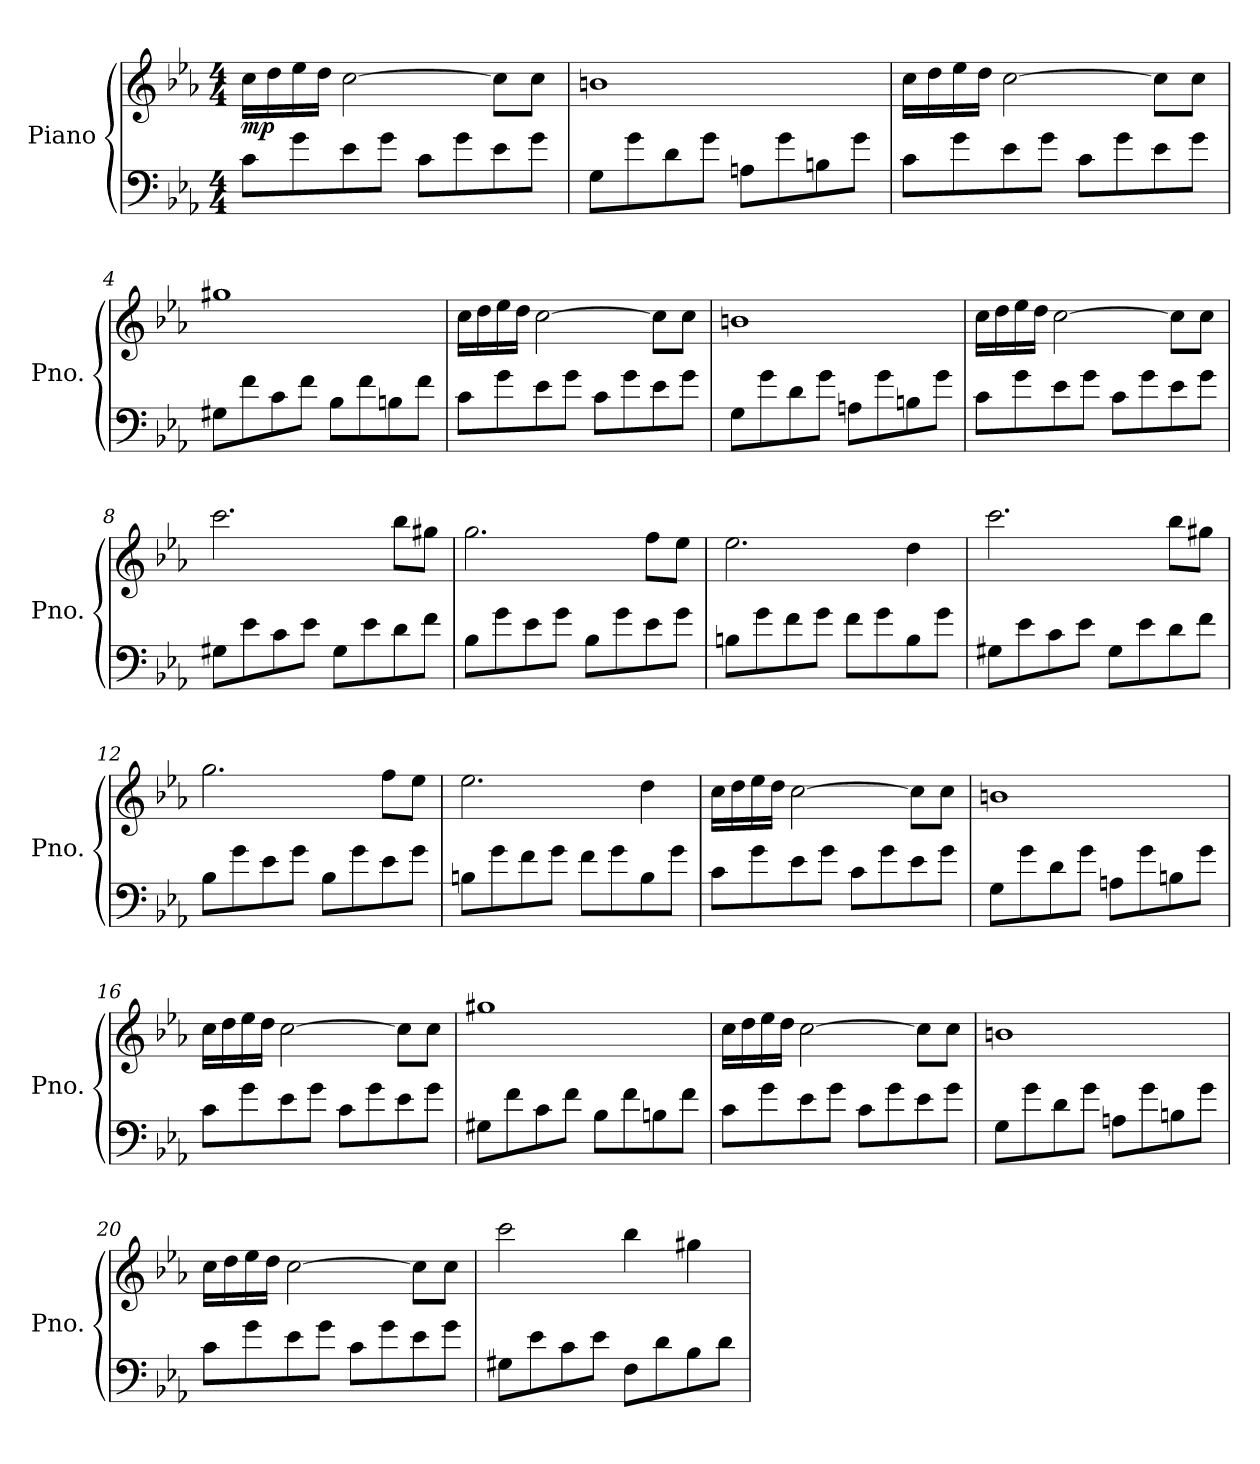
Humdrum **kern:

**kern	**kern	**dynam
*part1	*part1	*part1
*staff2	*staff1	*staff1/2
*I"Piano	*	*
*I'Pno.	*	*
*clefF4	*clefG2	*
*k[b-e-a-]	*k[b-e-a-]	*
*M4/4	*M4/4	*
*MM82	*MM82	*
=1	=1	=1
!	!	!LO:DY:b
8c\L	16cc\LL	mp
.	16dd\	.
8g\	16ee-\	.
.	16dd\JJ	.
8e-\	[2cc\	.
8g\J	.	.
8c\L	.	.
8g\	.	.
8e-\	8cc\L]	.
8g\J	8cc\J	.
=2	=2	=2
8G\L	1bn	.
8g\	.	.
8d\	.	.
8g\J	.	.
8An\L	.	.
8g\	.	.
8Bn\	.	.
8g\J	.	.
=3	=3	=3
8c\L	16cc\LL	.
.	16dd\	.
8g\	16ee-\	.
.	16dd\JJ	.
8e-\	[2cc\	.
8g\J	.	.
8c\L	.	.
8g\	.	.
8e-\	8cc\L]	.
8g\J	8cc\J	.
!!LO:LB:g=z
=4	=4	=4
8G#X\L	1gg#X	.
8f\	.	.
8c\	.	.
8f\J	.	.
8B-\L	.	.
8f\	.	.
8Bn\	.	.
8f\J	.	.
=5	=5	=5
8c\L	16cc\LL	.
.	16dd\	.
8g\	16ee-\	.
.	16dd\JJ	.
8e-\	[2cc\	.
8g\J	.	.
8c\L	.	.
8g\	.	.
8e-\	8cc\L]	.
8g\J	8cc\J	.
=6	=6	=6
8G\L	1bn	.
8g\	.	.
8d\	.	.
8g\J	.	.
8An\L	.	.
8g\	.	.
8Bn\	.	.
8g\J	.	.
!!LO:LB:g=z
=7	=7	=7
8c\L	16cc\LL	.
.	16dd\	.
8g\	16ee-\	.
.	16dd\JJ	.
8e-\	[2cc\	.
8g\J	.	.
8c\L	.	.
8g\	.	.
8e-\	8cc\L]	.
8g\J	8cc\J	.
=8	=8	=8
8G#X\L	2.ccc\	.
8e-\	.	.
8c\	.	.
8e-\J	.	.
8G#\L	.	.
8e-\	.	.
8d\	8bb-\L	.
8f\J	8gg#X\J	.
=9	=9	=9
8B-\L	2.gg\	.
8g\	.	.
8e-\	.	.
8g\J	.	.
8B-\L	.	.
8g\	.	.
8e-\	8ff\L	.
8g\J	8ee-\J	.
=10	=10	=10
8Bn\L	2.ee-\	.
8g\	.	.
8f\	.	.
8g\J	.	.
8f\L	.	.
8g\	.	.
8B\	4dd\	.
8g\J	.	.
!!LO:LB:g=z
=11	=11	=11
8G#X\L	2.ccc\	.
8e-\	.	.
8c\	.	.
8e-\J	.	.
8G#\L	.	.
8e-\	.	.
8d\	8bb-\L	.
8f\J	8gg#X\J	.
=12	=12	=12
8B-\L	2.gg\	.
8g\	.	.
8e-\	.	.
8g\J	.	.
8B-\L	.	.
8g\	.	.
8e-\	8ff\L	.
8g\J	8ee-\J	.
=13	=13	=13
8Bn\L	2.ee-\	.
8g\	.	.
8f\	.	.
8g\J	.	.
8f\L	.	.
8g\	.	.
8B\	4dd\	.
8g\J	.	.
=14	=14	=14
8c\L	16cc\LL	.
.	16dd\	.
8g\	16ee-\	.
.	16dd\JJ	.
8e-\	[2cc\	.
8g\J	.	.
8c\L	.	.
8g\	.	.
8e-\	8cc\L]	.
8g\J	8cc\J	.
!!LO:LB:g=z
=15	=15	=15
8G\L	1bn	.
8g\	.	.
8d\	.	.
8g\J	.	.
8An\L	.	.
8g\	.	.
8Bn\	.	.
8g\J	.	.
=16	=16	=16
8c\L	16cc\LL	.
.	16dd\	.
8g\	16ee-\	.
.	16dd\JJ	.
8e-\	[2cc\	.
8g\J	.	.
8c\L	.	.
8g\	.	.
8e-\	8cc\L]	.
8g\J	8cc\J	.
=17	=17	=17
8G#X\L	1gg#X	.
8f\	.	.
8c\	.	.
8f\J	.	.
8B-\L	.	.
8f\	.	.
8Bn\	.	.
8f\J	.	.
!!LO:PB:g=z
=18	=18	=18
8c\L	16cc\LL	.
.	16dd\	.
8g\	16ee-\	.
.	16dd\JJ	.
8e-\	[2cc\	.
8g\J	.	.
8c\L	.	.
8g\	.	.
8e-\	8cc\L]	.
8g\J	8cc\J	.
=19	=19	=19
8G\L	1bn	.
8g\	.	.
8d\	.	.
8g\J	.	.
8An\L	.	.
8g\	.	.
8Bn\	.	.
8g\J	.	.
=20	=20	=20
8c\L	16cc\LL	.
.	16dd\	.
8g\	16ee-\	.
.	16dd\JJ	.
8e-\	[2cc\	.
8g\J	.	.
8c\L	.	.
8g\	.	.
8e-\	8cc\L]	.
8g\J	8cc\J	.
!!LO:LB:g=z
=21	=21	=21
8G#X\L	2ccc\	.
8e-\	.	.
8c\	.	.
8e-\J	.	.
8F\L	4bb-\	.
8d\	.	.
8B-\	4gg#X\	.
8d\J	.	.
=	=	=
*-	*-	*-
